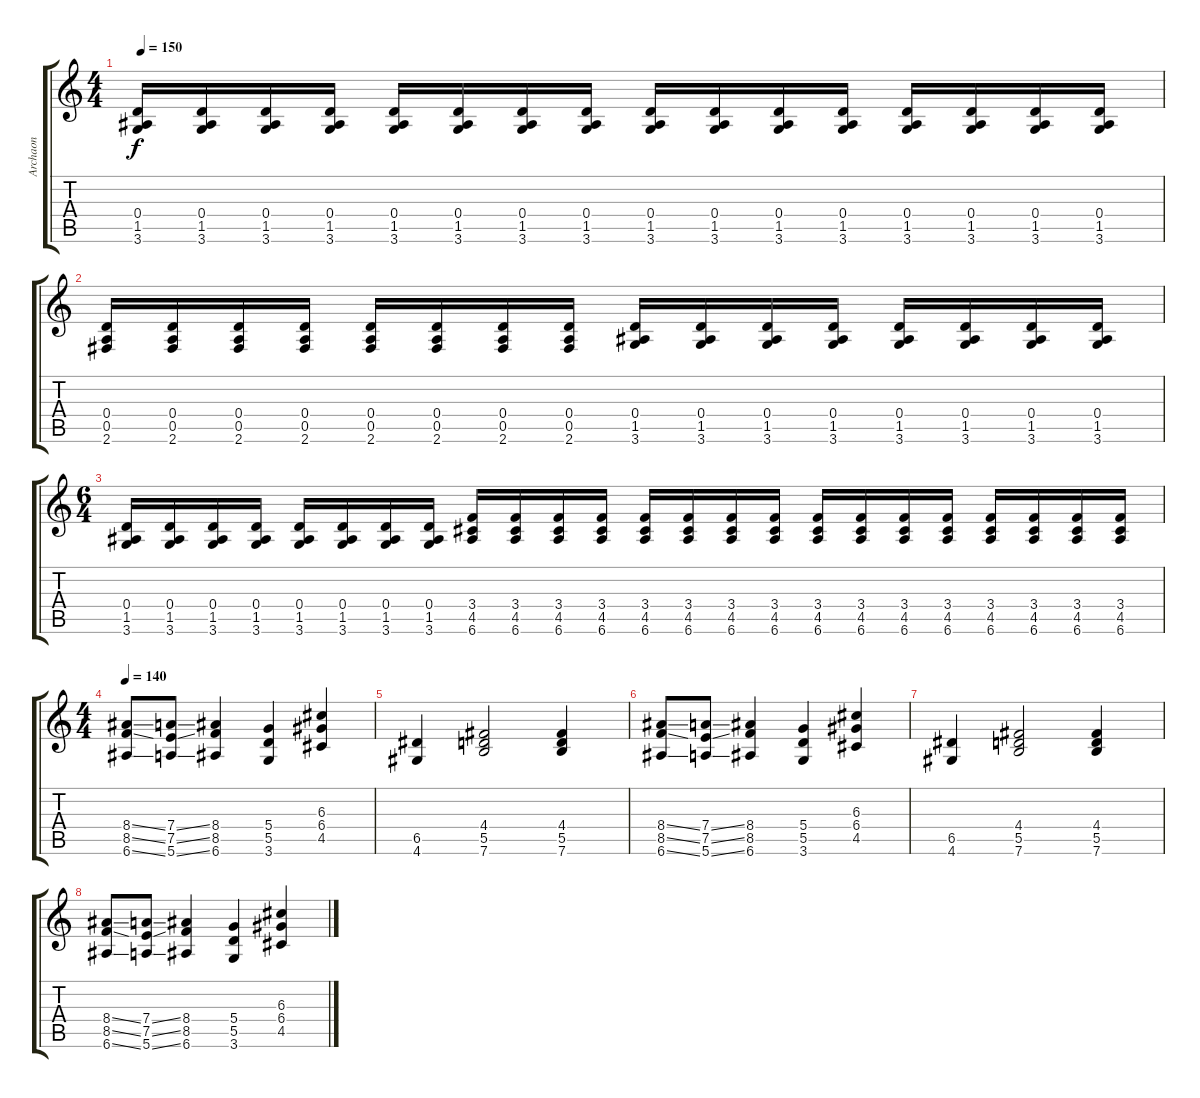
\track ("Archaon" "Archaon") {instrument distortionguitar}
\staff {score tabs}
\tuning (E4 B3 G3 D3 A2 E2) {hide}
\ts (4 4)
\tempo 150
\clef g2
\ks c
(0.4 1.5 3.6).16{dy f} (0.4 1.5 3.6).16 (0.4 1.5 3.6).16 (0.4 1.5 3.6).16 (0.4 1.5 3.6).16 (0.4 1.5 3.6).16 (0.4 1.5 3.6).16 (0.4 1.5 3.6).16 (0.4 1.5 3.6).16 (0.4 1.5 3.6).16 (0.4 1.5 3.6).16 (0.4 1.5 3.6).16 (0.4 1.5 3.6).16 (0.4 1.5 3.6).16 (0.4 1.5 3.6).16 (0.4 1.5 3.6).16 |
(0.4 0.5 2.6).16 (0.4 0.5 2.6).16 (0.4 0.5 2.6).16 (0.4 0.5 2.6).16 (0.4 0.5 2.6).16 (0.4 0.5 2.6).16 (0.4 0.5 2.6).16 (0.4 0.5 2.6).16 (0.4 1.5 3.6).16 (0.4 1.5 3.6).16 (0.4 1.5 3.6).16 (0.4 1.5 3.6).16 (0.4 1.5 3.6).16 (0.4 1.5 3.6).16 (0.4 1.5 3.6).16 (0.4 1.5 3.6).16 |
\ts (6 4)
(0.4 1.5 3.6).16 (0.4 1.5 3.6).16 (0.4 1.5 3.6).16 (0.4 1.5 3.6).16 (0.4 1.5 3.6).16 (0.4 1.5 3.6).16 (0.4 1.5 3.6).16 (0.4 1.5 3.6).16 (3.4 4.5 6.6).16 (3.4 4.5 6.6).16 (3.4 4.5 6.6).16 (3.4 4.5 6.6).16 (3.4 4.5 6.6).16 (3.4 4.5 6.6).16 (3.4 4.5 6.6).16 (3.4 4.5 6.6).16 (3.4 4.5 6.6).16 (3.4 4.5 6.6).16 (3.4 4.5 6.6).16 (3.4 4.5 6.6).16 (3.4 4.5 6.6).16 (3.4 4.5 6.6).16 (3.4 4.5 6.6).16 (3.4 4.5 6.6).16 |
\ts (4 4)
\tempo 140
(8.4{ss} 8.5{ss} 6.6{ss}).8 (7.4{ss} 7.5{ss} 5.6{ss}).8 (8.4 8.5 6.6).4 (5.4 5.5 3.6).4 (6.3 6.4 4.5).4 |
(6.5 4.6).4 (4.4 5.5 7.6).2 (4.4 5.5 7.6).4 |
(8.4{ss} 8.5{ss} 6.6{ss}).8 (7.4{ss} 7.5{ss} 5.6{ss}).8 (8.4 8.5 6.6).4 (5.4 5.5 3.6).4 (6.3 6.4 4.5).4 |
(6.5 4.6).4 (4.4 5.5 7.6).2 (4.4 5.5 7.6).4 |
(8.4{ss} 8.5{ss} 6.6{ss}).8 (7.4{ss} 7.5{ss} 5.6{ss}).8 (8.4 8.5 6.6).4 (5.4 5.5 3.6).4 (6.3 6.4 4.5).4
